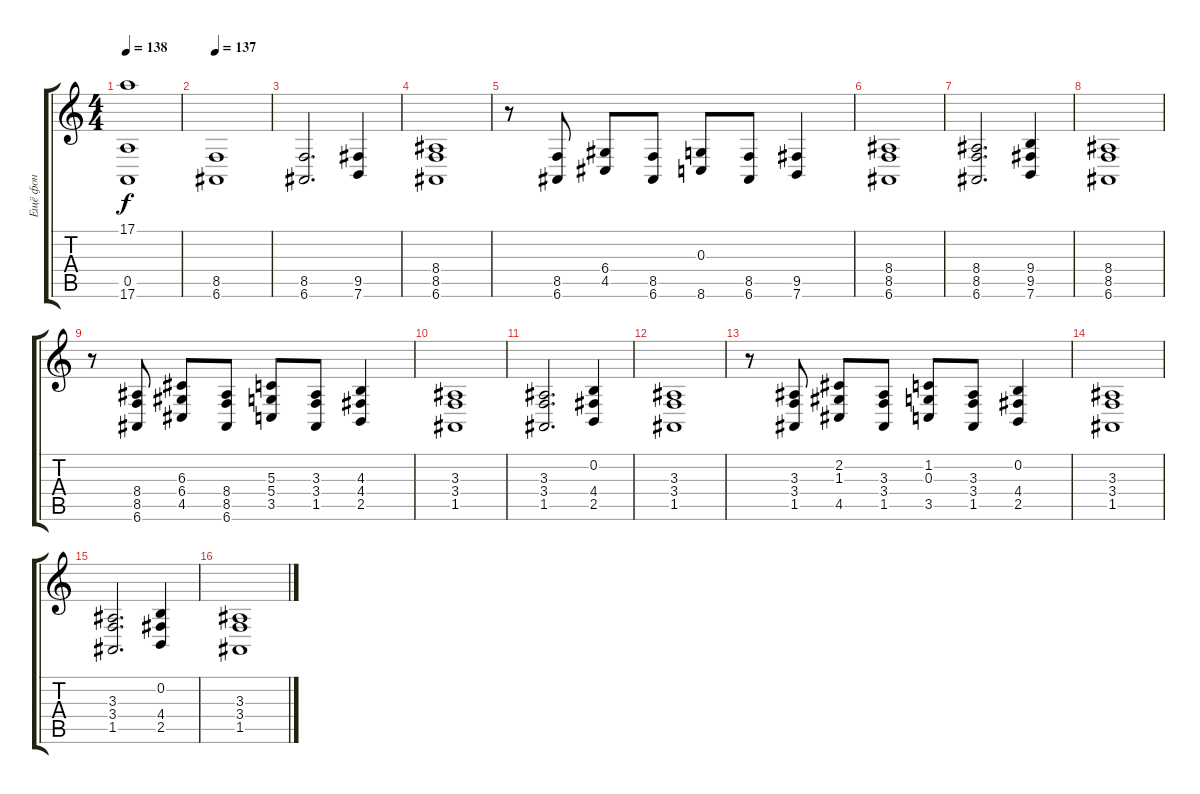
\track ("Ещё фон" "Ещё фон") {instrument stringensemble1}
\staff {score tabs}
\tuning (E4 B3 G3 D3 A2 E2) {hide}
\ts (4 4)
\tempo 138
\clef g2
\ks c
(17.1 0.5 17.6).1{dy f} |
\tempo 137
(8.5 6.6).1 |
(8.5 6.6).2{d} (9.5 7.6).4 |
(8.4 8.5 6.6).1 |
r.8 (8.5 6.6).8 (6.4 4.5).8 (8.5 6.6).8 (0.3 8.6).8 (8.5 6.6).8 (9.5 7.6).4 |
(8.4 8.5 6.6).1 |
(8.4 8.5 6.6).2{d} (9.4 9.5 7.6).4 |
(8.4 8.5 6.6).1 |
r.8 (8.4 8.5 6.6).8 (6.3 6.4 4.5).8 (8.4 8.5 6.6).8 (5.3 5.4 3.5).8 (3.3 3.4 1.5).8 (4.3 4.4 2.5).4 |
(3.3 3.4 1.5).1 |
(3.3 3.4 1.5).2{d} (0.2 4.4 2.5).4 |
(3.3 3.4 1.5).1 |
r.8 (3.3 3.4 1.5).8 (2.2 1.3 4.5).8 (3.3 3.4 1.5).8 (1.2 0.3 3.5).8 (3.3 3.4 1.5).8 (0.2 4.4 2.5).4 |
(3.3 3.4 1.5).1 |
(3.3 3.4 1.5).2{d} (0.2 4.4 2.5).4 |
(3.3 3.4 1.5).1
